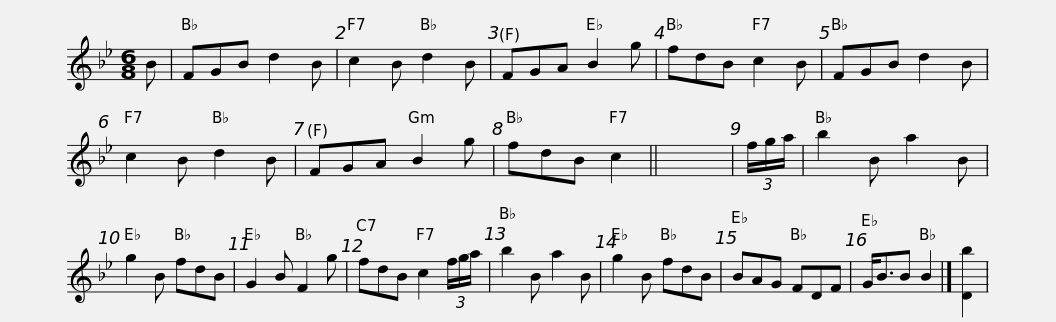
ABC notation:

X:1
L:1/8
M:6/8
I:linebreak $
K:Bb
V:1 treble
V:1
 B | FGB d2 B | c2 B d2 B | FGA B2 g | fdB c2 B | %5
 FGB d2 B | c2 B d2 B | FGA B2 g | fdB c2 || x6 |$ %10
 (3f/g/a/ | b2 B a2 B | g2 B fdB | G2 B F2 g | fdB c2 (3f/g/a/ | %15
 b2 B a2 B | g2 B fdB | BAG FDF | G<BB B2 |]$ [Db]2 | %20
